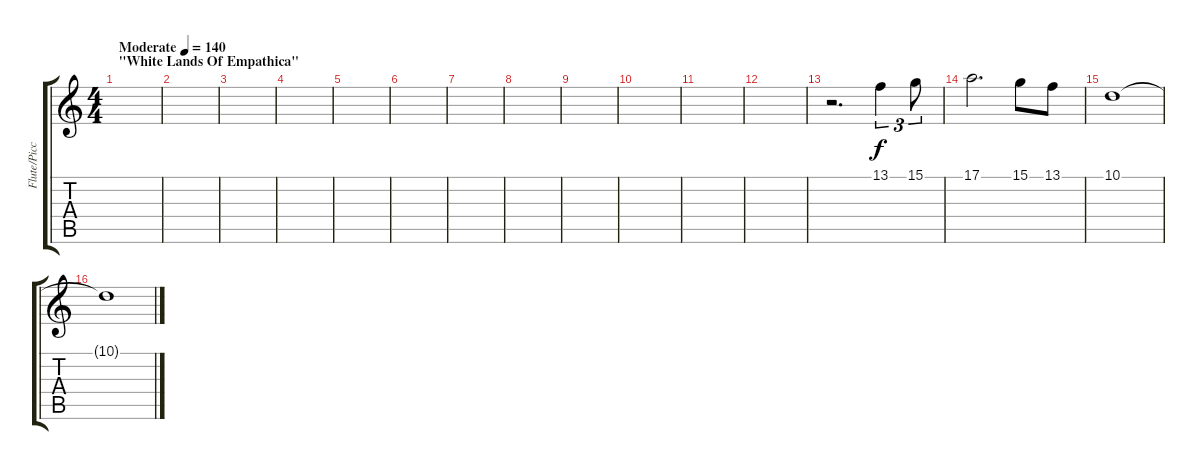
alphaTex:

\track ("Flute/Piccalo" "Flute/Picc") {instrument flute}
\staff {score tabs}
\tuning (E4 B3 G3 D3 A2 E2) {hide}
\ts (4 4)
\section ("" "\"White Lands Of Empathica\"")
\tempo (140 "Moderate")
\clef g2
\ks c
|
|
|
|
|
|
|
|
|
|
|
|
r.2{d} 13.1.4{tu (3 2)} 15.1.8{tu (3 2)} |
17.1.2{d} 15.1.8 13.1.8 |
10.1.1 |
10.1{t}.1
